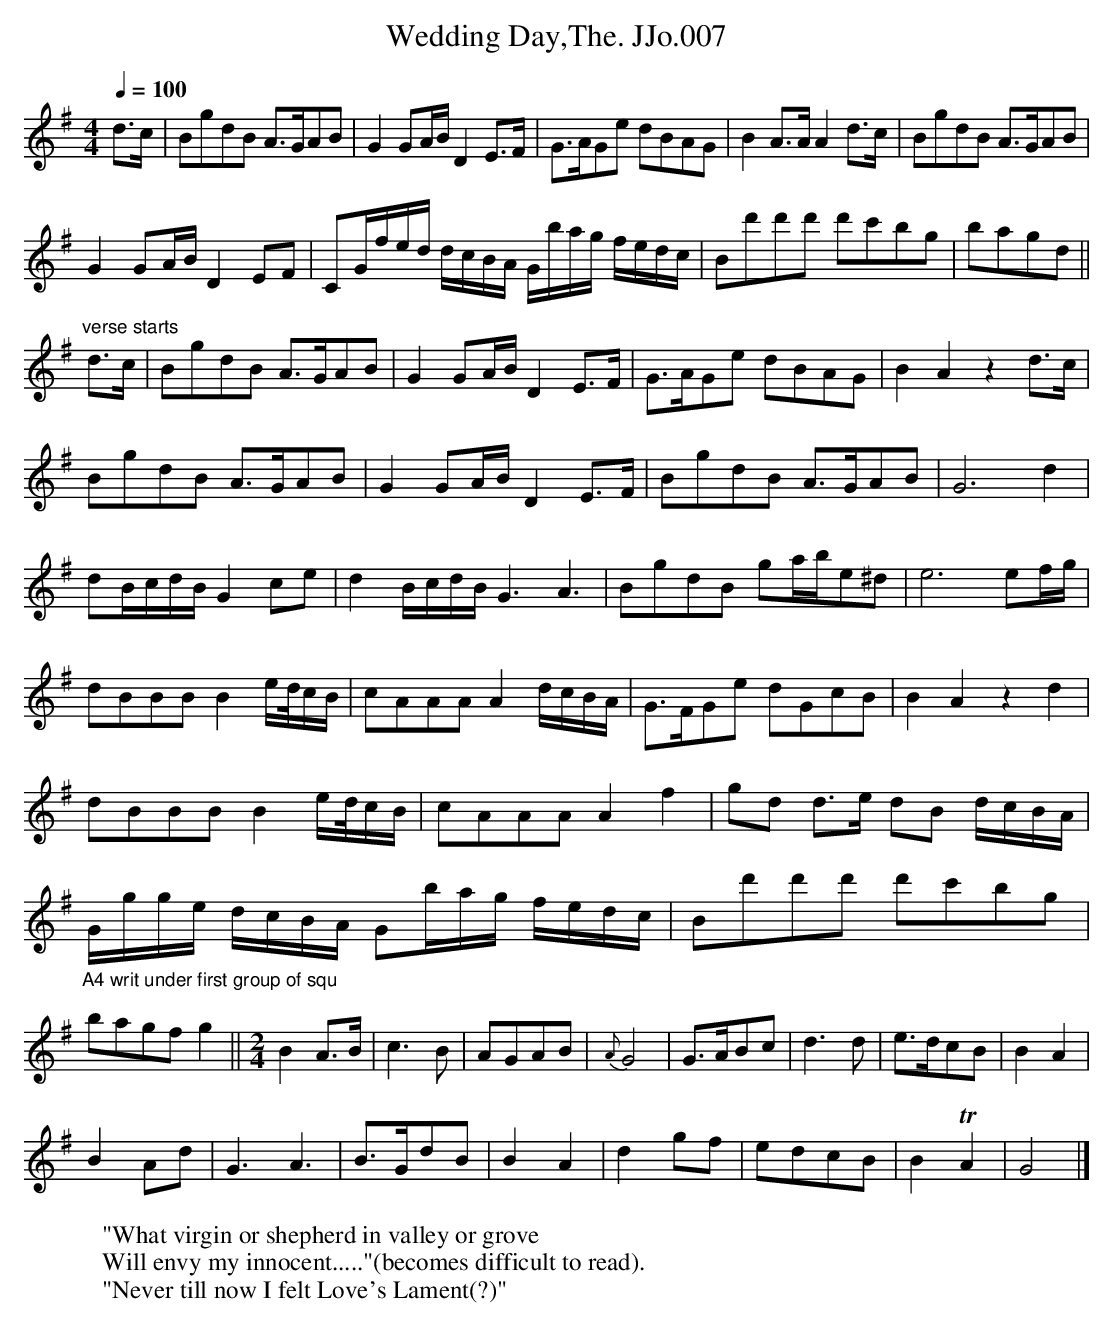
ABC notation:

X:1
T:Wedding Day,The. JJo.007
M:4/4
Q:1/4=100
W:"What virgin or shepherd in valley or grove
W:Will envy my innocent....."(becomes difficult to read).
K:G
d>c|BgdB A>GAB|G2GA/B/ D2E>F|G>AGe dBAG|B2A>AA2d>c|\
BgdB A>GAB|!
G2GA/B/ D2EF|\
CG/f/e/d/ d/c/B/A/ G/b/a/g/ f/e/d/c/|\
Bd'd'd' d'c'bg|bagd||!
"^verse starts"d>c|BgdB A>GAB|G2GA/B/ D2E>F|\
G>AGe dBAG|B2A2z2d>c|!
BgdB A>GAB|G2GA/B/ D2E>F|\
BgdB A>GAB|G6d2|!
dB/c/d/B/ G2 ce|d2 B/c/d/B/G3A3|\
BgdB ga/b/e^d|e6ef/g/|!
dBBB B2e/d//c/B/|cAAA A2d/c/B/A/|\
G>FGe dGcB|B2A2z2d2|!
dBBB B2e/d//c/B/|cAAA A2f2|gd d>e dB d/c/B/A/|!
"_A4 writ under first group of squ"G/g/g/e/ d/c/B/A/ Gb/a/g/ f/e/d/c/|\
Bd'd'd' d'c'bg|bagf g2||
M:2/4
W:"Never till now I felt Love's Lament(?)"
B2A>B|c3B|AGAB|{A}G4|G>ABc|d3d|e>dcB|B2A2|!
B2Ad|G3A3|B>GdB|B2A2|d2gf|edcB|B2TA2|G4|]
